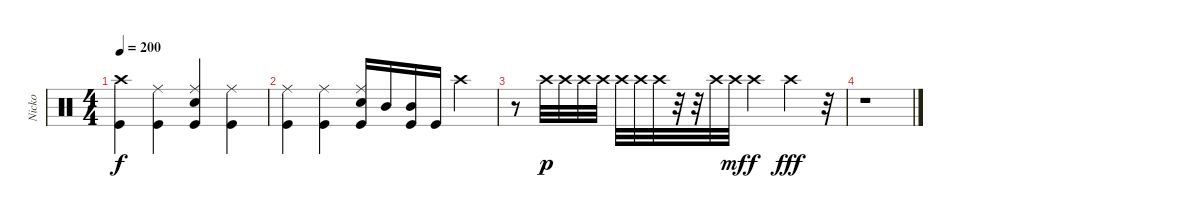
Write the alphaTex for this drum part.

\track ("Nicko" "Nicko") {instrument percussion}
\staff {score}
\articulation defaults
\ts (4 4)
\tempo 200
\clef neutral
\ks c
("Crash high (hit)" "Kick (hit)").4{dy f} ("Ride (middle)" "Kick (hit)").4 ("Ride (middle)" "Electric Snare (hit)" "Kick (hit)").4 ("Ride (middle)" "Kick (hit)").4 |
("Ride (middle)" "Kick (hit)").4 ("Ride (middle)" "Kick (hit)").4 ("Ride (middle)" "Electric Snare (hit)" "Kick (hit)").16 "Mid Tom (hit)".16 ("Mid Tom (hit)" "Kick (hit)").16 "Kick (hit)".16 "Crash high (hit)".4 |
r.8 "Crash high (hit)".32{dy p} "Crash high (hit)".32 "Crash high (hit)".32 "Crash high (hit)".32 "Crash high (hit)".32 "Crash high (hit)".32 "Crash high (hit)".32 r.32 r.32 "Crash high (hit)".32 "Crash high (hit)".32{dy mf} "Crash high (hit)".4{dy f} "Crash high (hit)".4{dy fff} r.32 |
r.1
